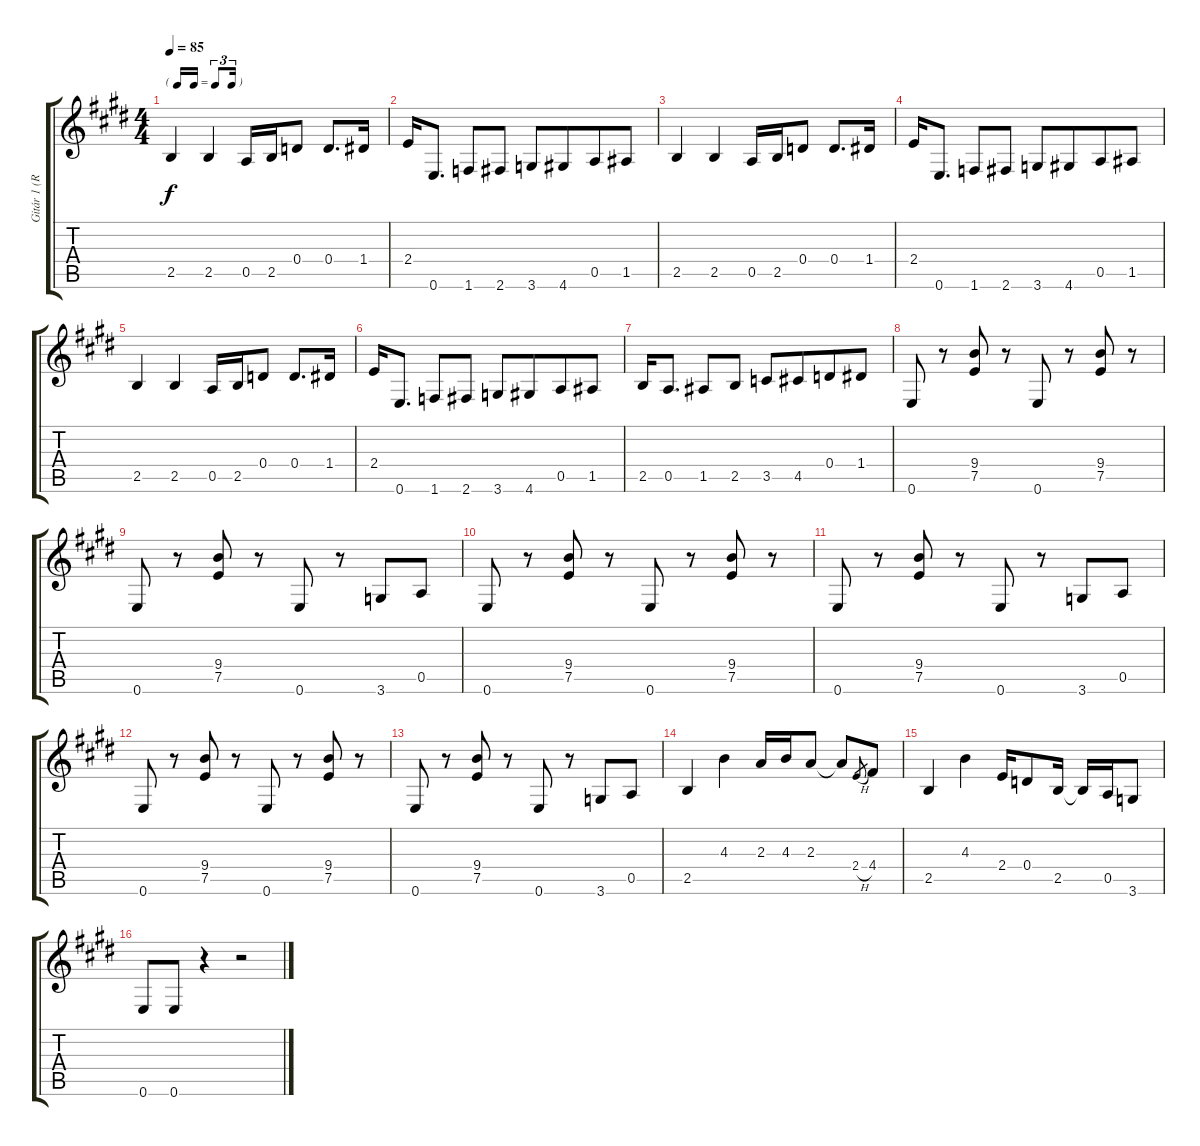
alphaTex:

\track ("Gitár 1 (Ritchie Blackmore)" "Gitár 1 (R") {instrument distortionguitar}
\staff {score tabs}
\tuning (E4 B3 G3 D3 A2 E2) {hide}
\ts (4 4)
\tf triplet16th
\tempo 85
\clef g2
\ks e
2.5.4{dy f} 2.5.4 0.5.16 2.5.16 0.4.8 0.4.8{d} 1.4.16 |
2.4.16 0.6.8{d} 1.6.8 2.6.8 3.6.8 4.6.8{beam merge} 0.5.8 1.5.8 |
2.5.4 2.5.4 0.5.16 2.5.16 0.4.8 0.4.8{d} 1.4.16 |
2.4.16 0.6.8{d} 1.6.8 2.6.8 3.6.8 4.6.8{beam merge} 0.5.8 1.5.8 |
2.5.4 2.5.4 0.5.16 2.5.16 0.4.8 0.4.8{d} 1.4.16 |
2.4.16 0.6.8{d} 1.6.8 2.6.8 3.6.8 4.6.8{beam merge} 0.5.8 1.5.8 |
2.5.16 0.5.8{d} 1.5.8 2.5.8 3.5.8 4.5.8{beam merge} 0.4.8 1.4.8 |
0.6.8 r.8 (9.4 7.5).8 r.8 0.6.8 r.8 (9.4 7.5).8 r.8 |
0.6.8 r.8 (9.4 7.5).8 r.8 0.6.8 r.8 3.6.8 0.5.8 |
0.6.8 r.8 (9.4 7.5).8 r.8 0.6.8 r.8 (9.4 7.5).8 r.8 |
0.6.8 r.8 (9.4 7.5).8 r.8 0.6.8 r.8 3.6.8 0.5.8 |
0.6.8 r.8 (9.4 7.5).8 r.8 0.6.8 r.8 (9.4 7.5).8 r.8 |
0.6.8 r.8 (9.4 7.5).8 r.8 0.6.8 r.8 3.6.8 0.5.8 |
2.5.4 4.3.4 2.3.16 4.3.16 2.3.8 2.3{t}.8 2.4{h}.8{gr} 4.4.8 |
2.5.4 4.3.4 2.4.16 0.4.8 2.5.16 2.5{t}.16 0.5.16 3.6.8 |
0.6.8 0.6.8 r.4 r.2
